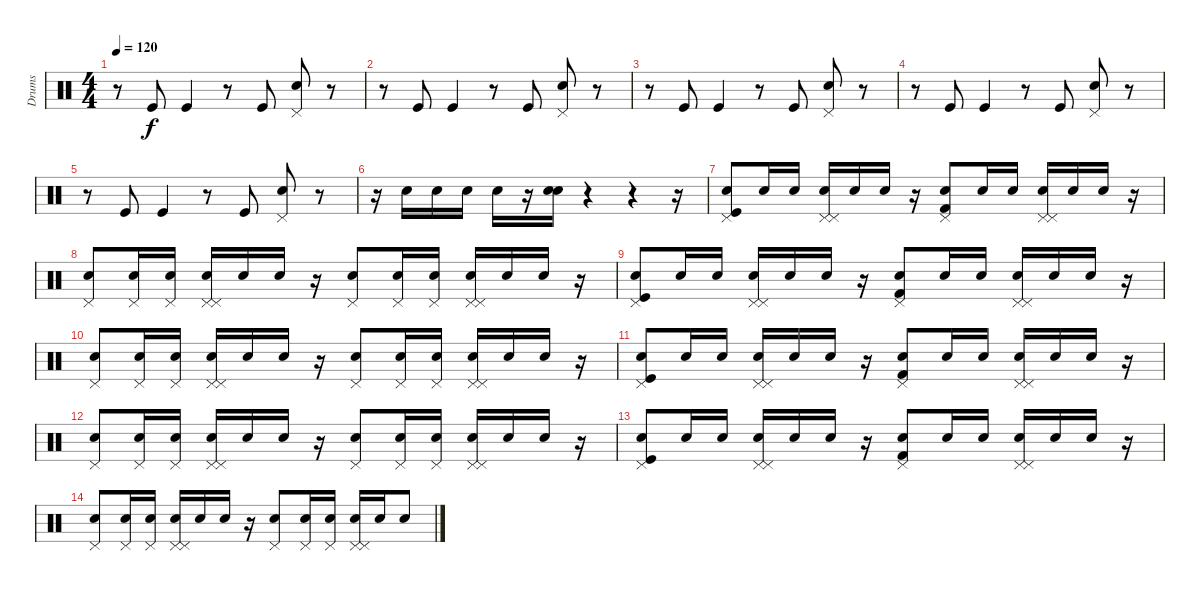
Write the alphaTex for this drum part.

\track ("Drums" "Drums") {instrument percussion}
\staff {score}
\articulation defaults
\ts (4 4)
\tempo 120
\clef neutral
\ks c
r.8{dy f} "Kick (hit)".8 "Kick (hit)".4 r.8 "Kick (hit)".8 ("Snare (hit) 2" "Pedal Hi-Hat (hit)").8 r.8 |
r.8 "Kick (hit)".8 "Kick (hit)".4 r.8 "Kick (hit)".8 ("Snare (hit) 2" "Pedal Hi-Hat (hit)").8 r.8 |
r.8 "Kick (hit)".8 "Kick (hit)".4 r.8 "Kick (hit)".8 ("Snare (hit) 2" "Pedal Hi-Hat (hit)").8 r.8 |
r.8 "Kick (hit)".8 "Kick (hit)".4 r.8 "Kick (hit)".8 ("Snare (hit) 2" "Pedal Hi-Hat (hit)").8 r.8 |
r.8 "Kick (hit)".8 "Kick (hit)".4 r.8 "Kick (hit)".8 ("Snare (hit) 2" "Pedal Hi-Hat (hit)").8 r.8 |
r.16 "Snare (hit) 2".16 "Snare (hit) 2".16 "Snare (hit) 2".16 "Snare (hit) 2".16 r.16 ("Snare (hit) 2" "Electric Snare (hit)").16 r.4 r.4 r.16 |
("Kick (hit)" "Snare (hit) 2" "Pedal Hi-Hat (hit)").8 "Snare (hit) 2".16 "Snare (hit) 2".16 ("Pedal Hi-Hat (hit)" "Pedal Hi-Hat (hit)" "Snare (hit) 2").16 "Snare (hit) 2".16 "Snare (hit) 2".16 r.16 ("Kick (hit) 2" "Snare (hit) 2" "Pedal Hi-Hat (hit)").8 "Snare (hit) 2".16 "Snare (hit) 2".16 ("Pedal Hi-Hat (hit)" "Pedal Hi-Hat (hit)" "Snare (hit) 2").16 "Snare (hit) 2".16 "Snare (hit) 2".16 r.16 |
("Snare (hit) 2" "Pedal Hi-Hat (hit)").8 ("Snare (hit) 2" "Pedal Hi-Hat (hit)").16 ("Snare (hit) 2" "Pedal Hi-Hat (hit)").16 ("Pedal Hi-Hat (hit)" "Pedal Hi-Hat (hit)" "Snare (hit) 2").16 "Snare (hit) 2".16 "Snare (hit) 2".16 r.16 ("Snare (hit) 2" "Pedal Hi-Hat (hit)").8 ("Snare (hit) 2" "Pedal Hi-Hat (hit)").16 ("Snare (hit) 2" "Pedal Hi-Hat (hit)").16 ("Pedal Hi-Hat (hit)" "Pedal Hi-Hat (hit)" "Snare (hit) 2").16 "Snare (hit) 2".16 "Snare (hit) 2".16 r.16 |
("Kick (hit)" "Snare (hit) 2" "Pedal Hi-Hat (hit)").8 "Snare (hit) 2".16 "Snare (hit) 2".16 ("Pedal Hi-Hat (hit)" "Pedal Hi-Hat (hit)" "Snare (hit) 2").16 "Snare (hit) 2".16 "Snare (hit) 2".16 r.16 ("Kick (hit) 2" "Snare (hit) 2" "Pedal Hi-Hat (hit)").8 "Snare (hit) 2".16 "Snare (hit) 2".16 ("Pedal Hi-Hat (hit)" "Pedal Hi-Hat (hit)" "Snare (hit) 2").16 "Snare (hit) 2".16 "Snare (hit) 2".16 r.16 |
("Snare (hit) 2" "Pedal Hi-Hat (hit)").8 ("Snare (hit) 2" "Pedal Hi-Hat (hit)").16 ("Snare (hit) 2" "Pedal Hi-Hat (hit)").16 ("Pedal Hi-Hat (hit)" "Pedal Hi-Hat (hit)" "Snare (hit) 2").16 "Snare (hit) 2".16 "Snare (hit) 2".16 r.16 ("Snare (hit) 2" "Pedal Hi-Hat (hit)").8 ("Snare (hit) 2" "Pedal Hi-Hat (hit)").16 ("Snare (hit) 2" "Pedal Hi-Hat (hit)").16 ("Pedal Hi-Hat (hit)" "Pedal Hi-Hat (hit)" "Snare (hit) 2").16 "Snare (hit) 2".16 "Snare (hit) 2".16 r.16 |
("Kick (hit)" "Snare (hit) 2" "Pedal Hi-Hat (hit)").8 "Snare (hit) 2".16 "Snare (hit) 2".16 ("Pedal Hi-Hat (hit)" "Pedal Hi-Hat (hit)" "Snare (hit) 2").16 "Snare (hit) 2".16 "Snare (hit) 2".16 r.16 ("Kick (hit) 2" "Snare (hit) 2" "Pedal Hi-Hat (hit)").8 "Snare (hit) 2".16 "Snare (hit) 2".16 ("Pedal Hi-Hat (hit)" "Pedal Hi-Hat (hit)" "Snare (hit) 2").16 "Snare (hit) 2".16 "Snare (hit) 2".16 r.16 |
("Snare (hit) 2" "Pedal Hi-Hat (hit)").8 ("Snare (hit) 2" "Pedal Hi-Hat (hit)").16 ("Snare (hit) 2" "Pedal Hi-Hat (hit)").16 ("Pedal Hi-Hat (hit)" "Pedal Hi-Hat (hit)" "Snare (hit) 2").16 "Snare (hit) 2".16 "Snare (hit) 2".16 r.16 ("Snare (hit) 2" "Pedal Hi-Hat (hit)").8 ("Snare (hit) 2" "Pedal Hi-Hat (hit)").16 ("Snare (hit) 2" "Pedal Hi-Hat (hit)").16 ("Pedal Hi-Hat (hit)" "Pedal Hi-Hat (hit)" "Snare (hit) 2").16 "Snare (hit) 2".16 "Snare (hit) 2".16 r.16 |
("Kick (hit)" "Snare (hit) 2" "Pedal Hi-Hat (hit)").8 "Snare (hit) 2".16 "Snare (hit) 2".16 ("Pedal Hi-Hat (hit)" "Pedal Hi-Hat (hit)" "Snare (hit) 2").16 "Snare (hit) 2".16 "Snare (hit) 2".16 r.16 ("Kick (hit) 2" "Snare (hit) 2" "Pedal Hi-Hat (hit)").8 "Snare (hit) 2".16 "Snare (hit) 2".16 ("Pedal Hi-Hat (hit)" "Pedal Hi-Hat (hit)" "Snare (hit) 2").16 "Snare (hit) 2".16 "Snare (hit) 2".16 r.16 |
("Snare (hit) 2" "Pedal Hi-Hat (hit)").8 ("Snare (hit) 2" "Pedal Hi-Hat (hit)").16 ("Snare (hit) 2" "Pedal Hi-Hat (hit)").16 ("Pedal Hi-Hat (hit)" "Pedal Hi-Hat (hit)" "Snare (hit) 2").16 "Snare (hit) 2".16 "Snare (hit) 2".16 r.16 ("Snare (hit) 2" "Pedal Hi-Hat (hit)").8 ("Snare (hit) 2" "Pedal Hi-Hat (hit)").16 ("Snare (hit) 2" "Pedal Hi-Hat (hit)").16 ("Pedal Hi-Hat (hit)" "Pedal Hi-Hat (hit)" "Snare (hit) 2").16 "Snare (hit) 2".16 "Snare (hit) 2".8
